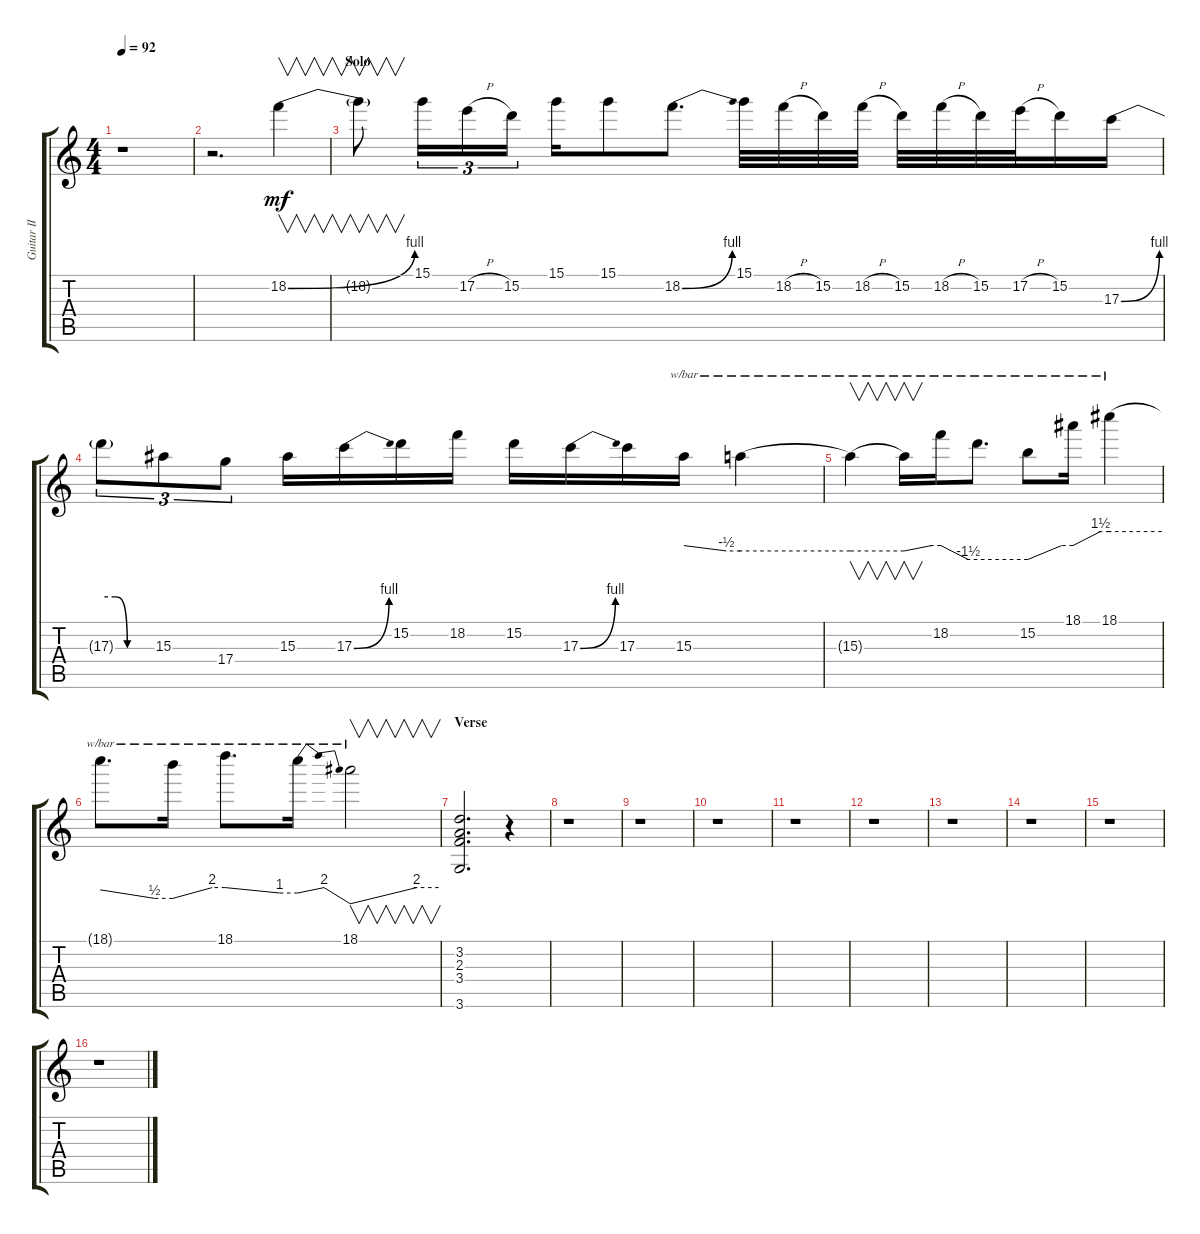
\track ("Guitar II" "Guitar II") {instrument distortionguitar}
\staff {score tabs}
\tuning (E4 B3 G3 D3 A2 E2) {hide}
\ts (4 4)
\tempo 92
\clef g2
\ks c
r.1{dy mf} |
r.2{d} 18.2{be (bend 0 0 60 4)}.4{v} |
\section ("" "Solo")
18.2{t}.8{v} 15.1.16{tu (3 2)} 17.2{h}.16{tu (3 2)} 15.2.16{tu (3 2)} 15.1.16 15.1.8 18.2{be (bend 0 0 60 4)}.8{d} 15.1.32 18.2{h}.32 15.2.32 18.2{h}.32 15.2.32 18.2{h}.32 15.2.32 17.2{h}.32 15.2.16 17.3{be (bend 0 0 60 4)}.16 |
17.3{be (custom 0 4 15 4 30 0 60 0) t}.8{tu (3 2)} 15.3.8{tu (3 2)} 17.4.8{tu (3 2)} 15.3.16 17.3{be (bend 0 0 60 4)}.16 15.2.16 18.2.16 15.2.16 17.3{be (bend 0 0 60 4)}.16 17.3.16 15.3.16{tbe (custom default 0 0 45 -2 60 -2)} 15.3{t}.4{tbe (hold default 0 -2 60 -2)} |
15.3{t}.4{v tbe (hold default 0 -2 60 -2)} 15.3{t}.16{v tbe (custom default 0 -2 45 0 60 0)} 18.2.16{tbe (custom default 0 0 45 -6 60 -6)} 18.2{t}.8{d tbe (hold default 0 -6 60 -6)} 15.2.8{tbe (custom default 0 -6 45 0 60 0)} 18.1.16{tbe (custom default 0 0 45 6 60 6)} 18.1.4{tbe (hold default 0 6 60 6)} |
18.1{t}.8{d tbe (custom default 0 6 45 2 60 2)} 18.1{t}.16{tbe (custom default 0 2 45 8 60 8)} 18.1.8{d tbe (custom default 0 8 45 4 60 4)} 18.1{t}.16{tbe (dip default 0 4 30 8 60 0)} 18.1.2{v tbe (custom default 0 0 45 8 60 8)} |
\section ("" "Verse")
(3.2 2.3 3.4 3.6).2{d} r.4 |
r.1 |
r.1 |
r.1 |
r.1 |
r.1 |
r.1 |
r.1 |
r.1 |
r.1
